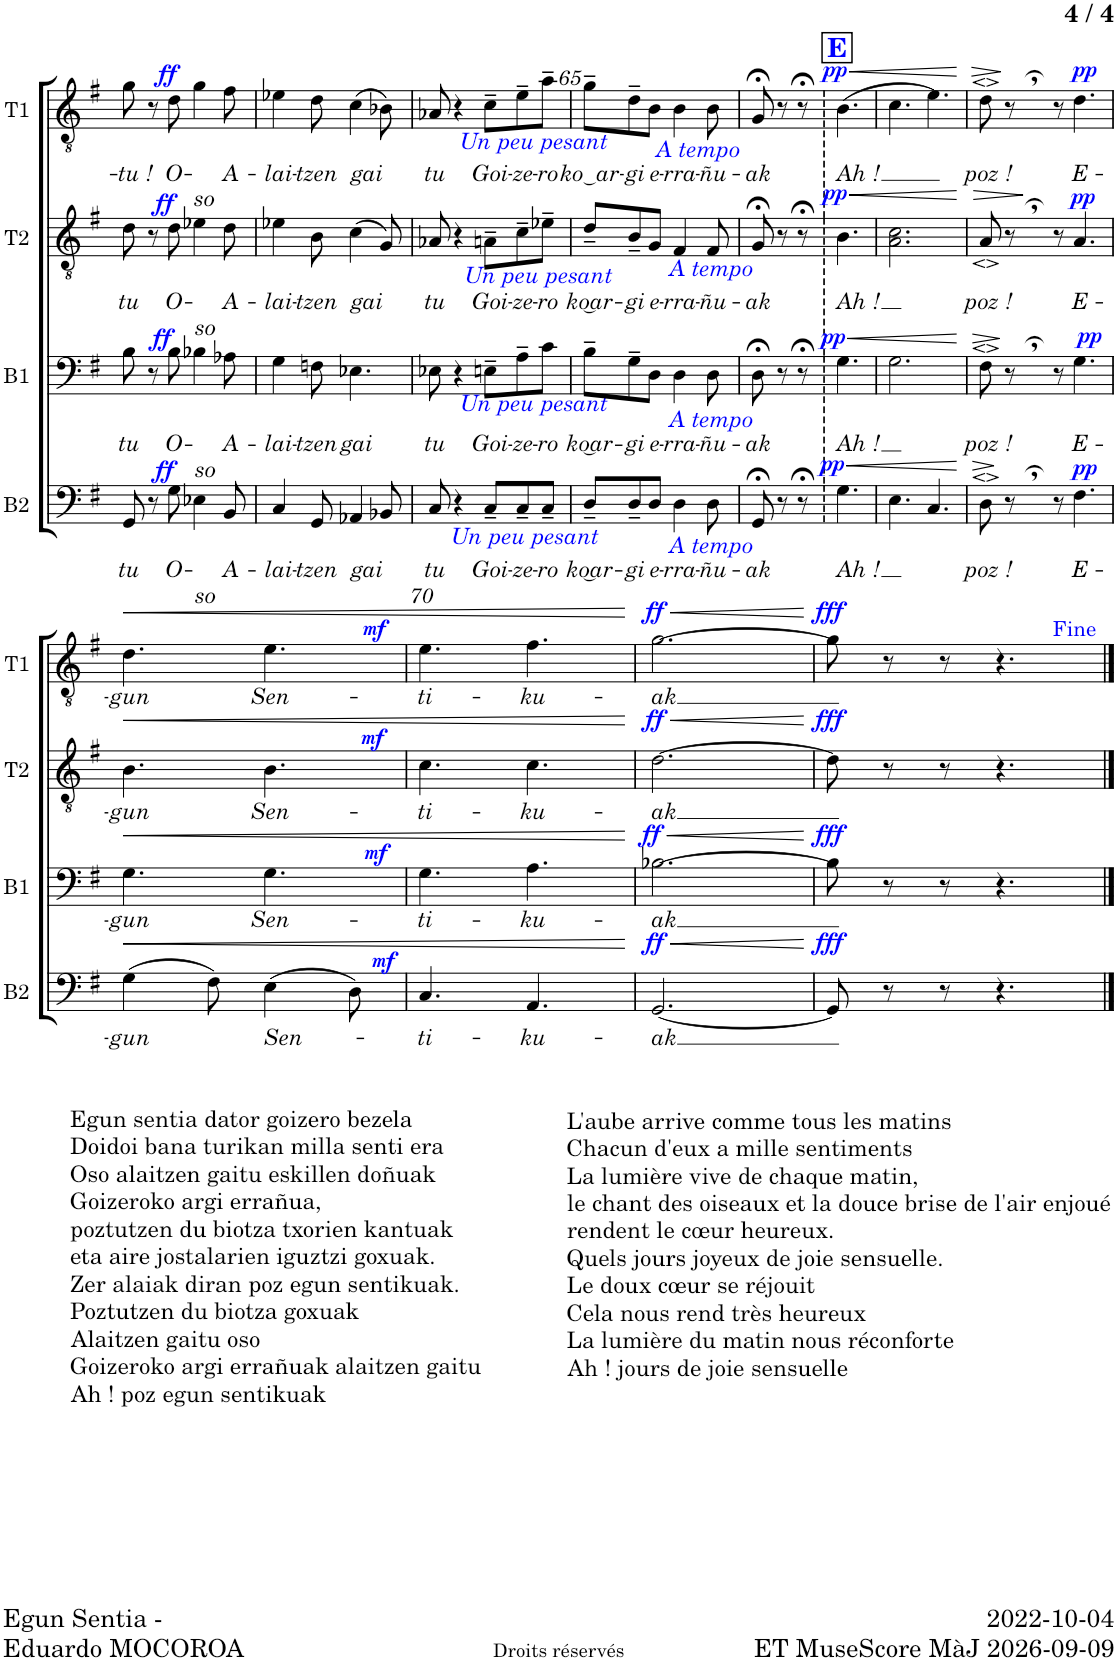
**kern	**text	**dynam	**kern	**text	**dynam	**kern	**text	**dynam	**kern	**text	**dynam
*part4	*part4	*part4	*part3	*part3	*part3	*part2	*part2	*part2	*part1	*part1	*part1
*staff4	*staff4	*staff4	*staff3	*staff3	*staff3	*staff2	*staff2	*staff2	*staff1	*staff1	*staff1
*I"Basse	*	*	*I"Baryton	*	*	*I"Ténor 2	*	*	*I"Ténor 1	*	*
*I'B2	*	*	*I'B1	*	*	*I'T2	*	*	*I'T1	*	*
!!LO:PB:g=z
*clefF4	*	*	*clefF4	*	*	*clefGv2	*	*	*clefGv2	*	*
*k[f#]	*	*	*k[f#]	*	*	*k[f#]	*	*	*k[f#]	*	*
*M6/8	*	*	*M6/8	*	*	*M6/8	*	*	*M6/8	*	*
=62	=62	=62	=62	=62	=62	=62	=62	=62	=62	=62	=62
!	!LO:LY:b	!	!	!LO:LY:b	!	!	!LO:LY:b	!	!	!LO:LY:b	!
8GG/	tu	.	8B\	tu	.	8d\	tu	.	8g\	-tu !	.
8r	.	.	8r	.	.	8r	.	.	8r	.	.
!	!LO:LY:b	!LO:DY:a	!	!LO:LY:b	!LO:DY:a	!	!LO:LY:b	!LO:DY:a	!	!LO:LY:b	!LO:DY:a
8G\	O-	ff	8B\	O-	ff	8d\	O-	ff	8d\	O-	ff
!	!LO:LY:b	!	!	!LO:LY:b	!	!	!LO:LY:b	!	!	!LO:LY:b	!
4E-X\	-so	.	4B-X\	-so	.	4e-X\	-so	.	4g\	-so	.
!	!LO:LY:b	!	!	!LO:LY:b	!	!	!LO:LY:b	!	!	!LO:LY:b	!
8BB/	A-	.	8A-X\	A-	.	8d\	A-	.	8f#\	A-	.
=63	=63	=63	=63	=63	=63	=63	=63	=63	=63	=63	=63
!	!LO:LY:b	!	!	!LO:LY:b	!	!	!LO:LY:b	!	!	!LO:LY:b	!
4C/	-lai-	.	4G\	-lai-	.	4e-X\	-lai-	.	4e-X\	-lai-	.
!	!LO:LY:b	!	!	!LO:LY:b	!	!	!LO:LY:b	!	!	!LO:LY:b	!
8GG/	-tzen	.	8Fn\	-tzen	.	8B\	-tzen	.	8d\	-tzen	.
!	!LO:LY:b	!	!	!LO:LY:b	!	!	!LO:LY:b	!	!	!LO:LY:b	!
4AA-X/	gai	.	4.E-X\	gai	.	(4c\	gai	.	(4c\	gai	.
8BB-X/	.	.	.	.	.	8G/)	.	.	8B-X\)	.	.
=64	=64	=64	=64	=64	=64	=64	=64	=64	=64	=64	=64
!	!LO:LY:b	!	!	!LO:LY:b	!	!	!LO:LY:b	!	!	!LO:LY:b	!
8C/	tu	.	8E-X\	-tu	.	8A-X/	-tu	.	8A-X/	-tu	.
4r	.	.	4r	.	.	4r	.	.	4r	.	.
!	!	!	!	!	!	!	!	!	!LO:TX:b:i:color=#0000FF:t=Un peu pesant	!	!
!	!	!	!	!	!	!LO:TX:b:i:color=#0000FF:t=Un peu pesant	!	!	!	!	!
!	!	!	!LO:TX:b:i:color=#0000FF:t=Un peu pesant	!	!	!	!	!	!	!	!
!LO:TX:b:i:color=#0000FF:t=Un peu pesant	!	!	!	!	!	!	!	!	!	!	!
!	!LO:LY:b	!	!	!LO:LY:b	!	!	!LO:LY:b	!	!	!LO:LY:b	!
8C~/L	Goi-	.	8En~\L	Goi-	.	8An~\L	Goi-	.	8c~\L	Goi-	.
!	!LO:LY:b	!	!	!LO:LY:b	!	!	!LO:LY:b	!	!	!LO:LY:b	!
8C~/	-ze-	.	8A~\	-ze-	.	8c~\	-ze-	.	8e~\	-ze-	.
!	!LO:LY:b	!	!	!LO:LY:b	!	!	!LO:LY:b	!	!	!LO:LY:b	!
8C~/J	-ro	.	8c\J	-ro	.	8e-X~\J	-ro	.	8a~\J	-ro	.
=65	=65	=65	=65	=65	=65	=65	=65	=65	=65	=65	=65
!	!LO:LY:b	!	!	!LO:LY:b	!	!	!LO:LY:b	!	!	!LO:LY:b	!
8D~/L	ko͜ar-	.	8B~\L	ko͜ar-	.	8d~/L	ko͜ar-	.	8g~\L	ko ͜ ar-	.
!	!LO:LY:b	!	!	!LO:LY:b	!	!	!LO:LY:b	!	!	!LO:LY:b	!
8D~/	-gi	.	8G~\	-gi	.	8B~/	-gi	.	8d~\	-gi	.
!	!	!	!	!	!	!	!	!	!LO:TX:b:i:color=#0000FF:t=A tempo	!	!
!	!	!	!	!	!	!LO:TX:b:i:color=#0000FF:t=A tempo	!	!	!	!	!
!	!	!	!LO:TX:b:i:color=#0000FF:t=A tempo	!	!	!	!	!	!	!	!
!LO:TX:b:i:color=#0000FF:t=A tempo	!	!	!	!	!	!	!	!	!	!	!
!	!LO:LY:b	!	!	!LO:LY:b	!	!	!LO:LY:b	!	!	!LO:LY:b	!
8D/J	e-	.	8D\J	e-	.	8G/J	e-	.	8B\J	e-	.
!	!LO:LY:b	!	!	!LO:LY:b	!	!	!LO:LY:b	!	!	!LO:LY:b	!
4D\	-rra-	.	4D\	-rra-	.	4F#/	-rra-	.	4B\	-rra-	.
!	!LO:LY:b	!	!	!LO:LY:b	!	!	!LO:LY:b	!	!	!LO:LY:b	!
8D\	-ñu-	.	8D\	-ñu-	.	8F#/	-ñu-	.	8B\	-ñu-	.
!!LO:REH:place=s1:a:B:cj:color=#0000FF:fs=14:t=E:qo=1.5
=66	=66	=66	=66	=66	=66	=66	=66	=66	=66	=66	=66
!	!LO:LY:b	!	!	!LO:LY:b	!	!	!LO:LY:b	!	!	!LO:LY:b	!
8GG;</	-ak	.	8D;<\	-ak	.	8G;</	-ak	.	8G;</	-ak	.
8r	.	.	8r	.	.	8r	.	.	8r	.	.
8r;<	.	.	8r;<	.	.	8r;<	.	.	8r;<	.	.
!	!LO:LY:b	!LO:HP:b	!	!LO:LY:b	!LO:HP:b	!	!LO:LY:b	!LO:HP:b	!	!LO:LY:b	!LO:HP:b
!	!	!LO:DY:n=1:a	!	!	!LO:DY:n=1:a	!	!	!LO:DY:n=1:a	!	!	!LO:DY:n=1:a
4.G\	Ah !	< pp	4.G\	Ah !	< pp	4.B\	Ah !	< pp	(4.B\	Ah !	< pp
=67	=67	=67	=67	=67	=67	=67	=67	=67	=67	=67	=67
4.E\	.	.	2.G\	.	.	2.A\ 2.c\	.	.	4.c\	.	.
4.C/	.	.	.	.	.	.	.	.	4.e\)	.	.
.	.	[	.	.	[	.	.	[	.	.	[
=68	=68	=68	=68	=68	=68	=68	=68	=68	=68	=68	=68
!	!LO:LY:b	!LO:HP:b	!	!LO:LY:b	!LO:HP:b	!	!LO:LY:b	!LO:HP:b	!	!LO:LY:b	!LO:HP:b
8D\	poz !	>	8F#\	poz !	>	8A/	poz !	>	8d\	poz !	>
8r	.	]	8r	.	]	8r	.	.	8r	.	]
8r	.	.	8r	.	.	8r	.	]	8r	.	.
!	!LO:LY:b	!LO:DY:a	!	!LO:LY:b	!LO:DY:a	!	!LO:LY:b	!LO:DY:a	!	!LO:LY:b	!LO:DY:a
4.F#\	E-	pp	4.G\	E-	pp	4.A/	E-	pp	4.d\	E-	pp
!!LO:LB:g=z
=69	=69	=69	=69	=69	=69	=69	=69	=69	=69	=69	=69
!	!LO:LY:b	!LO:HP:b	!	!LO:LY:b	!LO:HP:b	!	!LO:LY:b	!LO:HP:b	!	!LO:LY:b	!LO:HP:b
(4G\	-gun	<	4.G\	-gun	<	4.B\	-gun	<	4.d\	-gun	<
8F#\)	.	.	.	.	.	.	.	.	.	.	.
!	!LO:LY:b	!	!	!LO:LY:b	!LO:DY:a	!	!LO:LY:b	!LO:DY:a	!	!LO:LY:b	!LO:DY:a
(4E\	Sen-	.	4.G\	Sen-	mf	4.B\	Sen-	mf	4.e\	Sen-	mf
!	!	!LO:DY:a	!	!	!	!	!	!	!	!	!
8D\)	.	mf	.	.	.	.	.	.	.	.	.
=70	=70	=70	=70	=70	=70	=70	=70	=70	=70	=70	=70
!	!LO:LY:b	!	!	!LO:LY:b	!	!	!LO:LY:b	!	!	!LO:LY:b	!
4.C/	-ti-	.	4.G\	-ti-	.	4.c\	-ti-	.	4.e\	-ti-	.
!	!LO:LY:b	!	!	!LO:LY:b	!	!	!LO:LY:b	!	!	!LO:LY:b	!
4.AA/	-ku-	.	4.A\	-ku-	.	4.c\	-ku-	.	4.f#\	-ku-	.
.	.	[	.	.	[	.	.	[	.	.	[
=71	=71	=71	=71	=71	=71	=71	=71	=71	=71	=71	=71
!	!LO:LY:b	!LO:HP:b	!	!LO:LY:b	!LO:HP:b	!	!LO:LY:b	!LO:HP:b	!	!LO:LY:b	!LO:HP:b
!	!	!LO:DY:n=1:a	!	!	!LO:DY:n=1:a	!	!	!LO:DY:n=1:a	!	!	!LO:DY:n=1:a
[2.GG/	-ak	< ff	[2.B-X\	-ak	< ff	[2.d\	-ak	< ff	[2.g\	-ak	< ff
.	.	[	.	.	[	.	.	[	.	.	[
=72	=72	=72	=72	=72	=72	=72	=72	=72	=72	=72	=72
!	!	!LO:DY:a	!	!	!LO:DY:a	!	!	!LO:DY:a	!	!	!LO:DY:a
8GG/]	.	fff	8B-\]	.	fff	8d\]	.	fff	8g\]	.	fff
8r	.	.	8r	.	.	8r	.	.	8r	.	.
8r	.	.	8r	.	.	8r	.	.	8r	.	.
4.r	.	.	4.r	.	.	4.r	.	.	4.r	.	.
==	==	==	==	==	==	==	==	==	==	==	==
*-	*-	*-	*-	*-	*-	*-	*-	*-	*-	*-	*-
